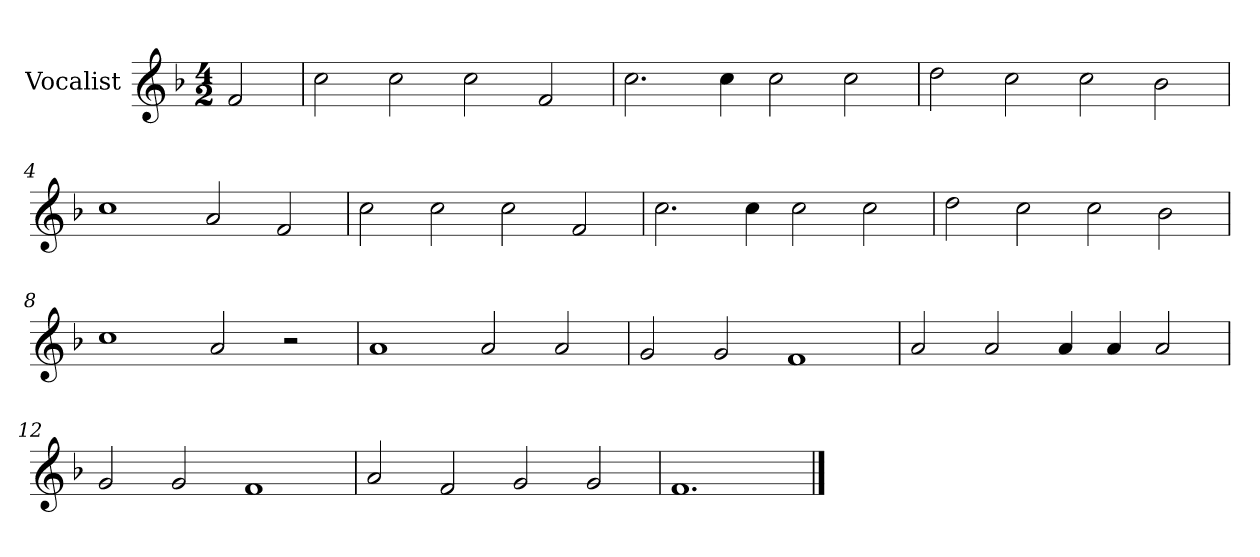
**kern
*part1
*staff1
*I"Vocalist
*k[b-]
*F:
*M4/2
=
2f
=1
2cc
2cc
2cc
2f
=2
2.cc
4cc
2cc
2cc
=3
2dd
2cc
2cc
2b-
=4
1cc
2a
2f
=5
2cc
2cc
2cc
2f
=6
2.cc
4cc
2cc
2cc
=7
2dd
2cc
2cc
2b-
=8
1cc
2a
2r
=9
1a
2a
2a
=10
2g
2g
1f
=11
2a
2a
4a
4a
2a
=12
2g
2g
1f
=13
2a
2f
2g
2g
=14
1.f
==
*-
